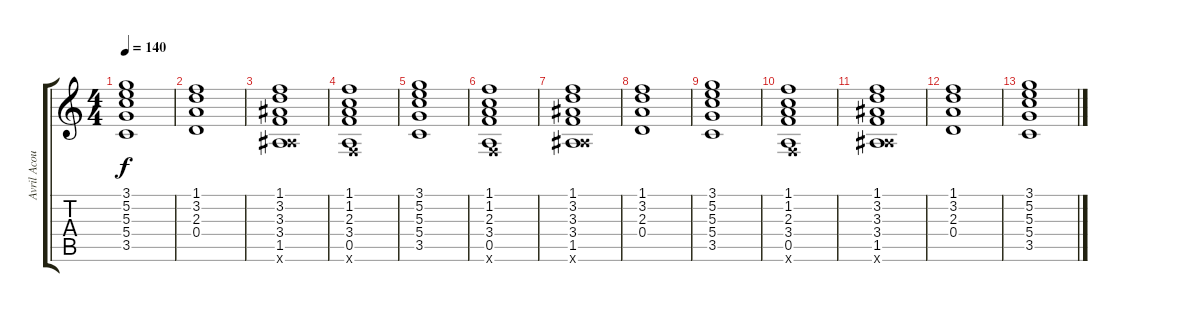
\track ("Avril Acoustic Guitar" "Avril Acou") {instrument acousticguitarsteel}
\staff {score tabs}
\tuning (E4 B3 G3 D3 A2 E2) {hide}
\ts (4 4)
\tempo 140
\clef g2
\ks c
(3.1 5.2 5.3 5.4 3.5).1{dy f} |
(1.1 3.2 2.3 0.4).1 |
(1.1 3.2 3.3 3.4 1.5 6.6{x}).1 |
(1.1 1.2 2.3 3.4 0.5 1.6{x}).1 |
(3.1 5.2 5.3 5.4 3.5).1 |
(1.1 1.2 2.3 3.4 0.5 1.6{x}).1 |
(1.1 3.2 3.3 3.4 1.5 6.6{x}).1 |
(1.1 3.2 2.3 0.4).1 |
(3.1 5.2 5.3 5.4 3.5).1 |
(1.1 1.2 2.3 3.4 0.5 1.6{x}).1 |
(1.1 3.2 3.3 3.4 1.5 6.6{x}).1 |
(1.1 3.2 2.3 0.4).1 |
(3.1 5.2 5.3 5.4 3.5).1
